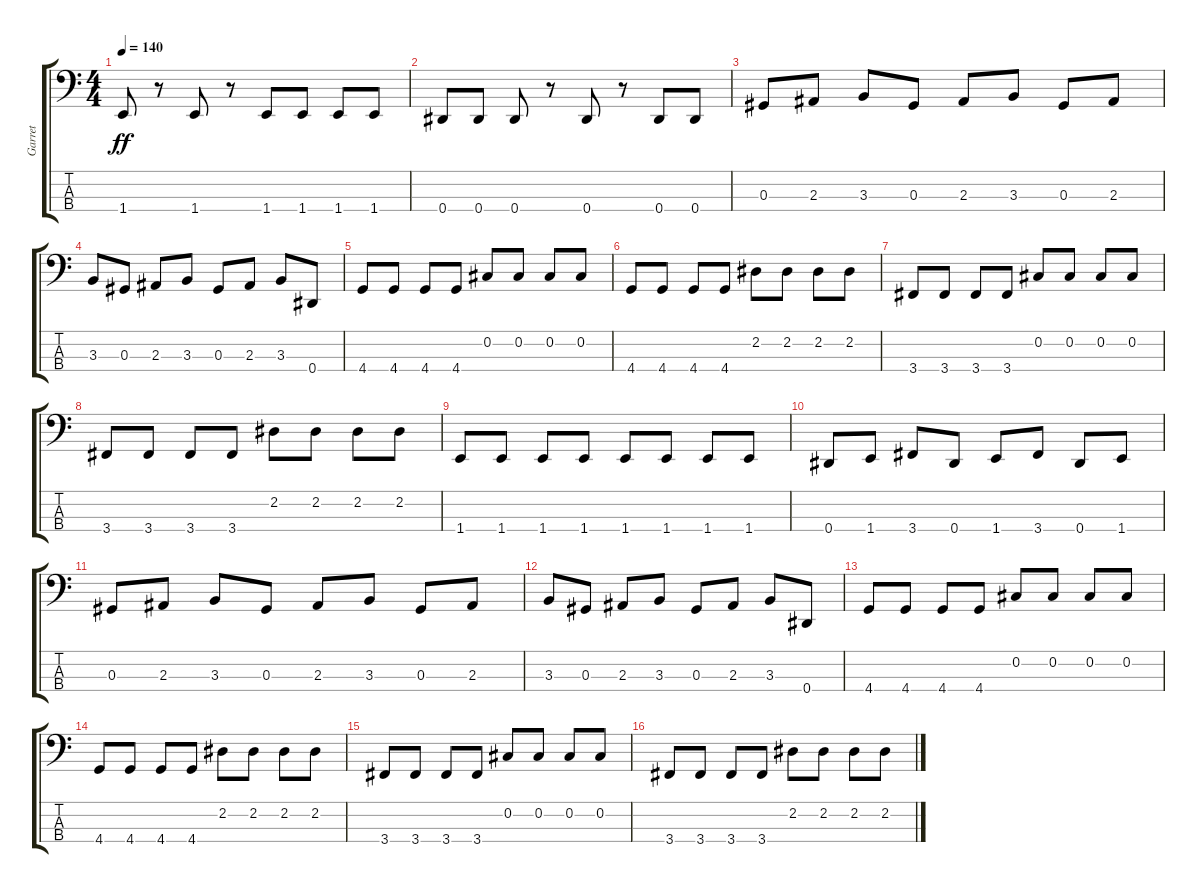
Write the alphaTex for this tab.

\track ("Garret" "Garret") {instrument electricbassfinger}
\staff {score tabs}
\tuning (Gb2 Db2 Ab1 Eb1) {hide}
\ts (4 4)
\tempo 140
\clef f4
\ks c
1.4.8{dy ff} r.8 1.4.8 r.8 1.4.8 1.4.8 1.4.8 1.4.8 |
0.4.8 0.4.8 0.4.8 r.8 0.4.8 r.8 0.4.8 0.4.8 |
0.3.8 2.3.8 3.3.8 0.3.8 2.3.8 3.3.8 0.3.8 2.3.8 |
3.3.8 0.3.8 2.3.8 3.3.8 0.3.8 2.3.8 3.3.8 0.4.8 |
4.4.8 4.4.8 4.4.8 4.4.8 0.2.8 0.2.8 0.2.8 0.2.8 |
4.4.8 4.4.8 4.4.8 4.4.8 2.2.8 2.2.8 2.2.8 2.2.8 |
3.4.8 3.4.8 3.4.8 3.4.8 0.2.8 0.2.8 0.2.8 0.2.8 |
3.4.8 3.4.8 3.4.8 3.4.8 2.2.8 2.2.8 2.2.8 2.2.8 |
1.4.8 1.4.8 1.4.8 1.4.8 1.4.8 1.4.8 1.4.8 1.4.8 |
0.4.8 1.4.8 3.4.8 0.4.8 1.4.8 3.4.8 0.4.8 1.4.8 |
0.3.8 2.3.8 3.3.8 0.3.8 2.3.8 3.3.8 0.3.8 2.3.8 |
3.3.8 0.3.8 2.3.8 3.3.8 0.3.8 2.3.8 3.3.8 0.4.8 |
4.4.8 4.4.8 4.4.8 4.4.8 0.2.8 0.2.8 0.2.8 0.2.8 |
4.4.8 4.4.8 4.4.8 4.4.8 2.2.8 2.2.8 2.2.8 2.2.8 |
3.4.8 3.4.8 3.4.8 3.4.8 0.2.8 0.2.8 0.2.8 0.2.8 |
3.4.8 3.4.8 3.4.8 3.4.8 2.2.8 2.2.8 2.2.8 2.2.8
